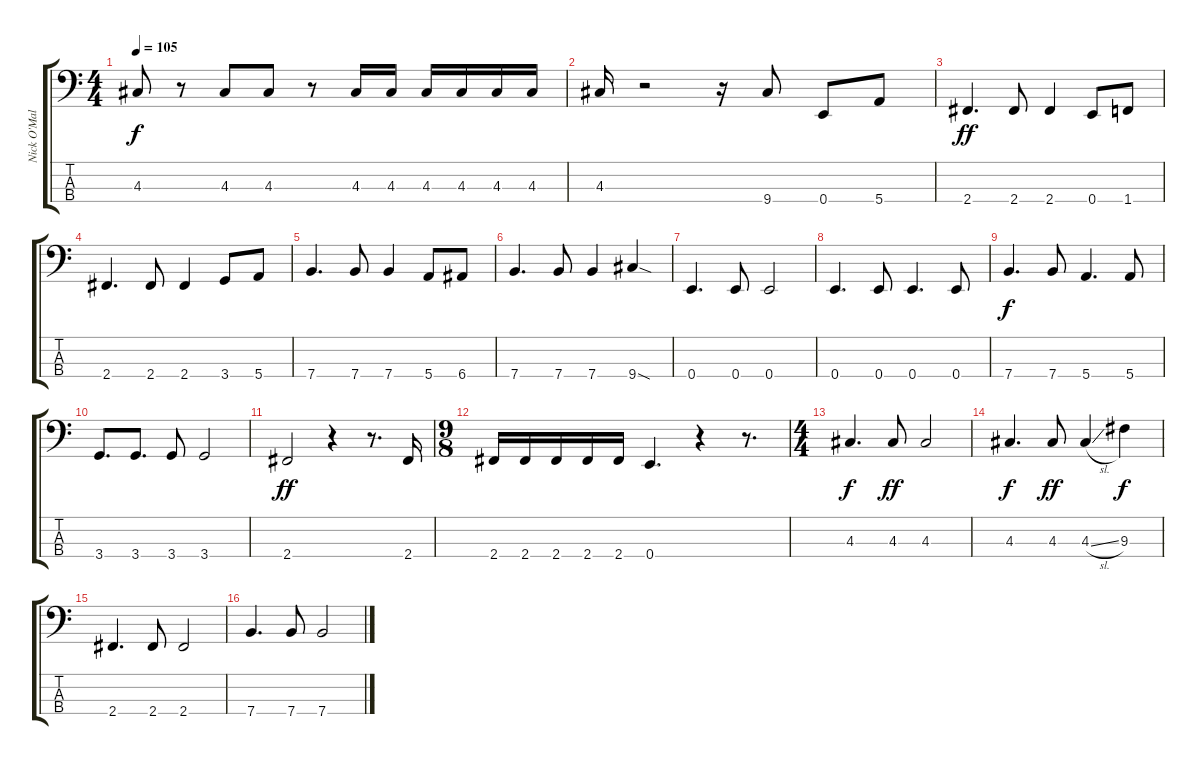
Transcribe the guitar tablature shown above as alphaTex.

\track ("Nick O'Malley" "Nick O'Mal") {instrument electricbasspick}
\staff {score tabs}
\tuning (G2 D2 A1 E1) {hide}
\ts (4 4)
\tempo 105
\clef f4
\ks c
4.3.8{dy f} r.8 4.3.8 4.3.8 r.8 4.3.16 4.3.16 4.3.16 4.3.16 4.3.16 4.3.16 |
4.3.16 r.2 r.16 9.4.8 0.4.8 5.4.8 |
2.4.4{d dy ff} 2.4.8 2.4.4 0.4.8 1.4.8 |
2.4.4{d} 2.4.8 2.4.4 3.4.8 5.4.8 |
7.4.4{d} 7.4.8 7.4.4 5.4.8 6.4.8 |
7.4.4{d} 7.4.8 7.4.4 9.4{sod}.4 |
0.4.4{d} 0.4.8 0.4.2 |
0.4.4{d} 0.4.8 0.4.4{d} 0.4.8 |
7.4.4{d dy f} 7.4.8 5.4.4{d} 5.4.8 |
3.4.8{d} 3.4.8{d} 3.4.8 3.4.2 |
2.4.2{dy ff} r.4 r.8{d} 2.4.16 |
\ts (9 8)
2.4.16 2.4.16 2.4.16 2.4.16 2.4.16 0.4.4{d} r.4 r.8{d} |
\ts (4 4)
4.3.4{d dy f} 4.3.8{dy ff} 4.3.2 |
4.3.4{d dy f} 4.3.8{dy ff} 4.3{sl}.4 9.3.4{dy f} |
2.4.4{d} 2.4.8 2.4.2 |
7.4.4{d} 7.4.8 7.4.2
